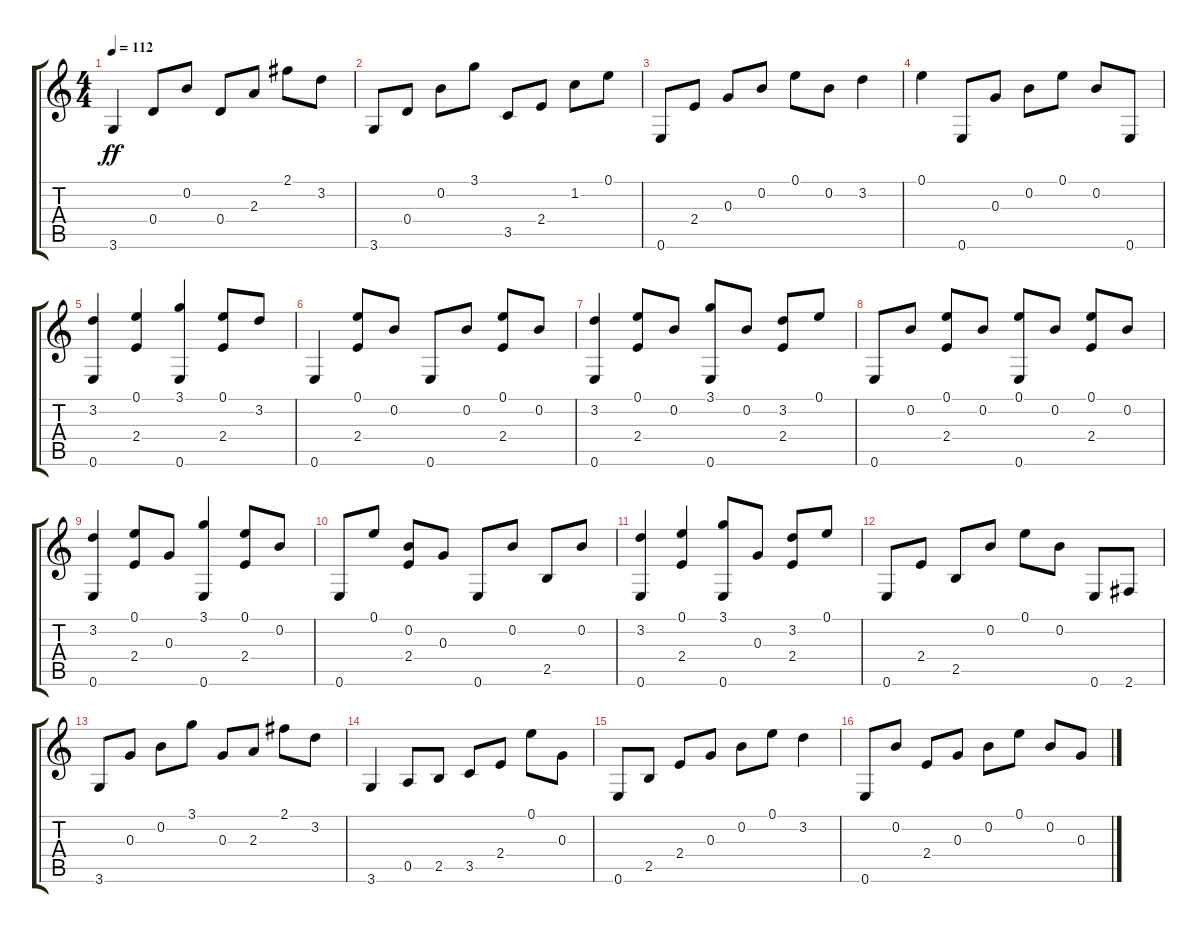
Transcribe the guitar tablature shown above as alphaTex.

\track "" {instrument acousticguitarsteel}
\staff {score tabs}
\tuning (E4 B3 G3 D3 A2 E2) {hide}
\ts (4 4)
\tempo 112
\clef g2
\ks c
3.6.4{dy ff instrument acousticguitarsteel} 0.4.8 0.2.8 0.4.8 2.3.8 2.1.8 3.2.8 |
3.6.8 0.4.8 0.2.8 3.1.8 3.5.8 2.4.8 1.2.8 0.1.8 |
0.6.8 2.4.8 0.3.8 0.2.8 0.1.8 0.2.8 3.2.4 |
0.1.4 0.6.8 0.3.8 0.2.8 0.1.8 0.2.8 0.6.8 |
(3.2 0.6).4 (0.1 2.4).4 (3.1 0.6).4 (0.1 2.4).8 3.2.8 |
0.6.4 (0.1 2.4).8 0.2.8 0.6.8 0.2.8 (0.1 2.4).8 0.2.8 |
(3.2 0.6).4 (0.1 2.4).8 0.2.8 (3.1 0.6).8 0.2.8 (3.2 2.4).8 0.1.8 |
0.6.8 0.2.8 (0.1 2.4).8 0.2.8 (0.1 0.6).8 0.2.8 (0.1 2.4).8 0.2.8 |
(3.2 0.6).4 (0.1 2.4).8 0.3.8 (3.1 0.6).4 (0.1 2.4).8 0.2.8 |
0.6.8 0.1.8 (0.2 2.4).8 0.3.8 0.6.8 0.2.8 2.5.8 0.2.8 |
(3.2 0.6).4 (0.1 2.4).4 (3.1 0.6).8 0.3.8 (3.2 2.4).8 0.1.8 |
0.6.8 2.4.8 2.5.8 0.2.8 0.1.8 0.2.8 0.6.8 2.6.8 |
3.6.8 0.3.8 0.2.8 3.1.8 0.3.8 2.3.8 2.1.8 3.2.8 |
3.6.4 0.5.8 2.5.8 3.5.8 2.4.8 0.1.8 0.3.8 |
0.6.8 2.5.8 2.4.8 0.3.8 0.2.8 0.1.8 3.2.4 |
0.6.8 0.2.8 2.4.8 0.3.8 0.2.8 0.1.8 0.2.8 0.3.8
